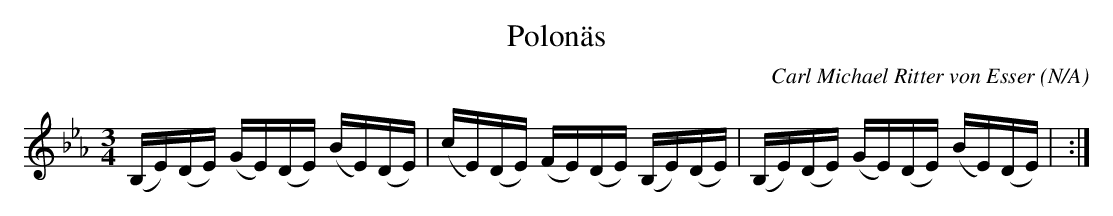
X:1
T:Polonäs
C:Carl Michael Ritter von Esser
O:N/A
M:3/4
L:1/16
K:Eb
 (B,E)(DE) (GE)(DE) (BE)(DE) |(cE)(DE) (FE)(DE) (B,E)(DE) | (B,E)(DE) (GE)(DE) (BE)(DE) | :|
